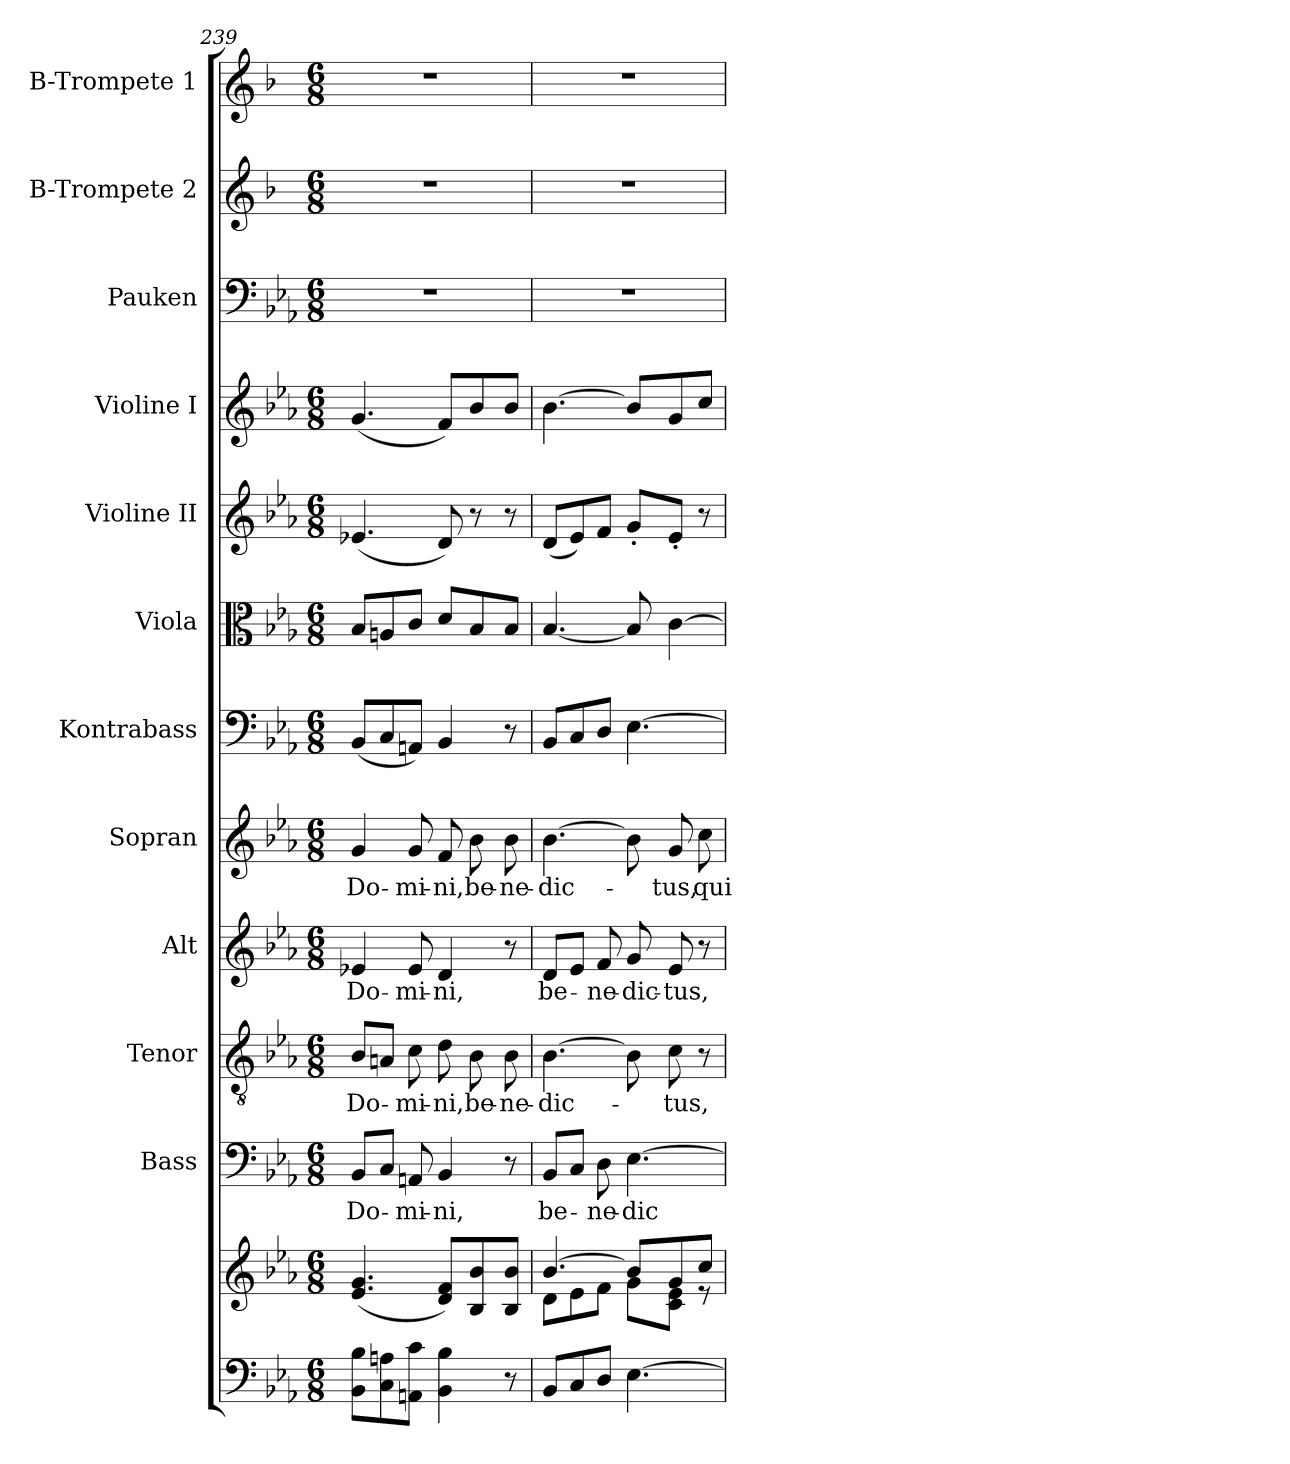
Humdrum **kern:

**kern	**kern	**kern	**text	**kern	**text	**kern	**text	**kern	**text	**kern	**kern	**kern	**kern	**kern	**kern	**kern
*part12	*part12	*part11	*part11	*part10	*part10	*part9	*part9	*part8	*part8	*part7	*part6	*part5	*part4	*part3	*part2	*part1
*staff13	*staff12	*staff11	*staff11	*staff10	*staff10	*staff9	*staff9	*staff8	*staff8	*staff7	*staff6	*staff5	*staff4	*staff3	*staff2	*staff1
*	*	*I"Bass	*	*I"Tenor	*	*I"Alt	*	*I"Sopran	*	*I"Kontrabass	*I"Viola	*I"Violine II	*I"Violine I	*I"Pauken	*I"B-Trompete 2	*I"B-Trompete 1
*	*	*I'B.	*	*I'T.	*	*I'A.	*	*I'S.	*	*I'Kb.	*I'Vla.	*I'Vl. II	*I'Vl. I	*I'Pk.	*I'B Trp. 2	*I'B Trp. 1
!!LO:PB:g=z
*clefF4	*clefG2	*clefF4	*	*clefGv2	*	*clefG2	*	*clefG2	*	*clefF4	*clefC3	*clefG2	*clefG2	*clefF4	*clefG2	*clefG2
*	*	*	*	*	*	*	*	*	*	*ITrd7c12	*	*	*	*	*ITrd1c2	*ITrd1c2
*k[b-e-a-]	*k[b-e-a-]	*k[b-e-a-]	*	*k[b-e-a-]	*	*k[b-e-a-]	*	*k[b-e-a-]	*	*k[b-e-a-]	*k[b-e-a-]	*k[b-e-a-]	*k[b-e-a-]	*k[b-e-a-]	*k[b-e-a-]	*k[b-e-a-]
*E-:	*E-:	*E-:	*	*E-:	*	*E-:	*	*E-:	*	*E-:	*E-:	*E-:	*E-:	*E-:	*E-:	*E-:
*M6/8	*M6/8	*M6/8	*	*M6/8	*	*M6/8	*	*M6/8	*	*M6/8	*M6/8	*M6/8	*M6/8	*M6/8	*M6/8	*M6/8
=239	=239	=239	=239	=239	=239	=239	=239	=239	=239	=239	=239	=239	=239	=239	=239	=239
!	!	!	!LO:LY:b	!	!LO:LY:b	!	!LO:LY:b	!	!LO:LY:b	!	!	!	!	!	!	!
8BB-\ 8B-\L	(<4.e-/ 4.g/	8BB-/L	Do-	8B-/L	Do-	4e-X/	Do-	4g/	Do-	(<8BBB-/L	8B-/L	(<4.e-X/	(<4.g/	2.r	2.r	2.r
8C\ 8An\	.	8C/J	.	8An/J	.	.	.	.	.	8CC/	8An/	.	.	.	.	.
!	!	!	!LO:LY:b	!	!LO:LY:b	!	!LO:LY:b	!	!LO:LY:b	!	!	!	!	!	!	!
8AAn\ 8c\J	.	8AAn/	-mi-	8c\	-mi-	8e-/	-mi-	8g/	-mi-	8AAAn/J)	8c/J	.	.	.	.	.
!	!	!	!LO:LY:b	!	!LO:LY:b	!	!LO:LY:b	!	!LO:LY:b	!	!	!	!	!	!	!
4BB-\ 4B-\	8d/ 8f/L)	4BB-/	-ni,	8d\	-ni,	4d/	-ni,	8f/	-ni,	4BBB-/	8d/L	8d/)	8f/L)	.	.	.
!	!	!	!	!	!LO:LY:b	!	!	!	!LO:LY:b	!	!	!	!	!	!	!
.	8B-/ 8b-/	.	.	8B-\	be-	.	.	8b-\	be-	.	8B-/	8r	8b-/	.	.	.
!	!	!	!	!	!LO:LY:b	!	!	!	!LO:LY:b	!	!	!	!	!	!	!
8r	8B-/ 8b-/J	8r	.	8B-\	-ne-	8r	.	8b-\	-ne-	8r	8B-/J	8r	8b-/J	.	.	.
=240	=240	=240	=240	=240	=240	=240	=240	=240	=240	=240	=240	=240	=240	=240	=240	=240
*	*^	*	*	*	*	*	*	*	*	*	*	*	*	*	*	*
!	!	!	!	!LO:LY:b	!	!LO:LY:b	!	!LO:LY:b	!	!LO:LY:b	!	!	!	!	!	!	!
8BB-/L	[>4.b-/	8d\L	8BB-/L	be-	[4.B-\	-dic-	8d/L	be-	[4.b-\	-dic-	8BBB-/L	[4.B-/	(<8d/L	[4.b-\	2.r	2.r	2.r
8C/	.	8e-\	8C/J	.	.	.	8e-/J	.	.	.	8CC/	.	8e-/)	.	.	.	.
!	!	!	!	!LO:LY:b	!	!	!	!LO:LY:b	!	!	!	!	!	!	!	!	!
8D/J	.	8f\J	8D\	-ne-	.	.	8f/	-ne-	.	.	8DD/J	.	8f/J	.	.	.	.
!	!	!	!	!LO:LY:b	!	!	!	!LO:LY:b	!	!	!	!	!	!	!	!	!
[4.E-\	8b-/L]	8g\L	[4.E-\	-dic-	8B-\]	.	8g/	-dic-	8b-\]	.	[4.EE-\	8B-/]	8g'</L	8b-/L]	.	.	.
!	!	!	!	!	!	!LO:LY:b	!	!LO:LY:b	!	!LO:LY:b	!	!	!	!	!	!	!
.	8g/	8c\ 8e-\J	.	.	8c\	-tus,	8e-/	-tus,	8g/	-tus,	.	[4c\	8e-'</J	8g/	.	.	.
!	!	!	!	!	!	!	!	!	!	!LO:LY:b	!	!	!	!	!	!	!
.	8cc/J	8rd	.	.	8r	.	8r	.	8cc\	qui	.	.	8r	8cc/J	.	.	.
*	*v	*v	*	*	*	*	*	*	*	*	*	*	*	*	*	*	*
=	=	=	=	=	=	=	=	=	=	=	=	=	=	=	=	=
*-	*-	*-	*-	*-	*-	*-	*-	*-	*-	*-	*-	*-	*-	*-	*-	*-
